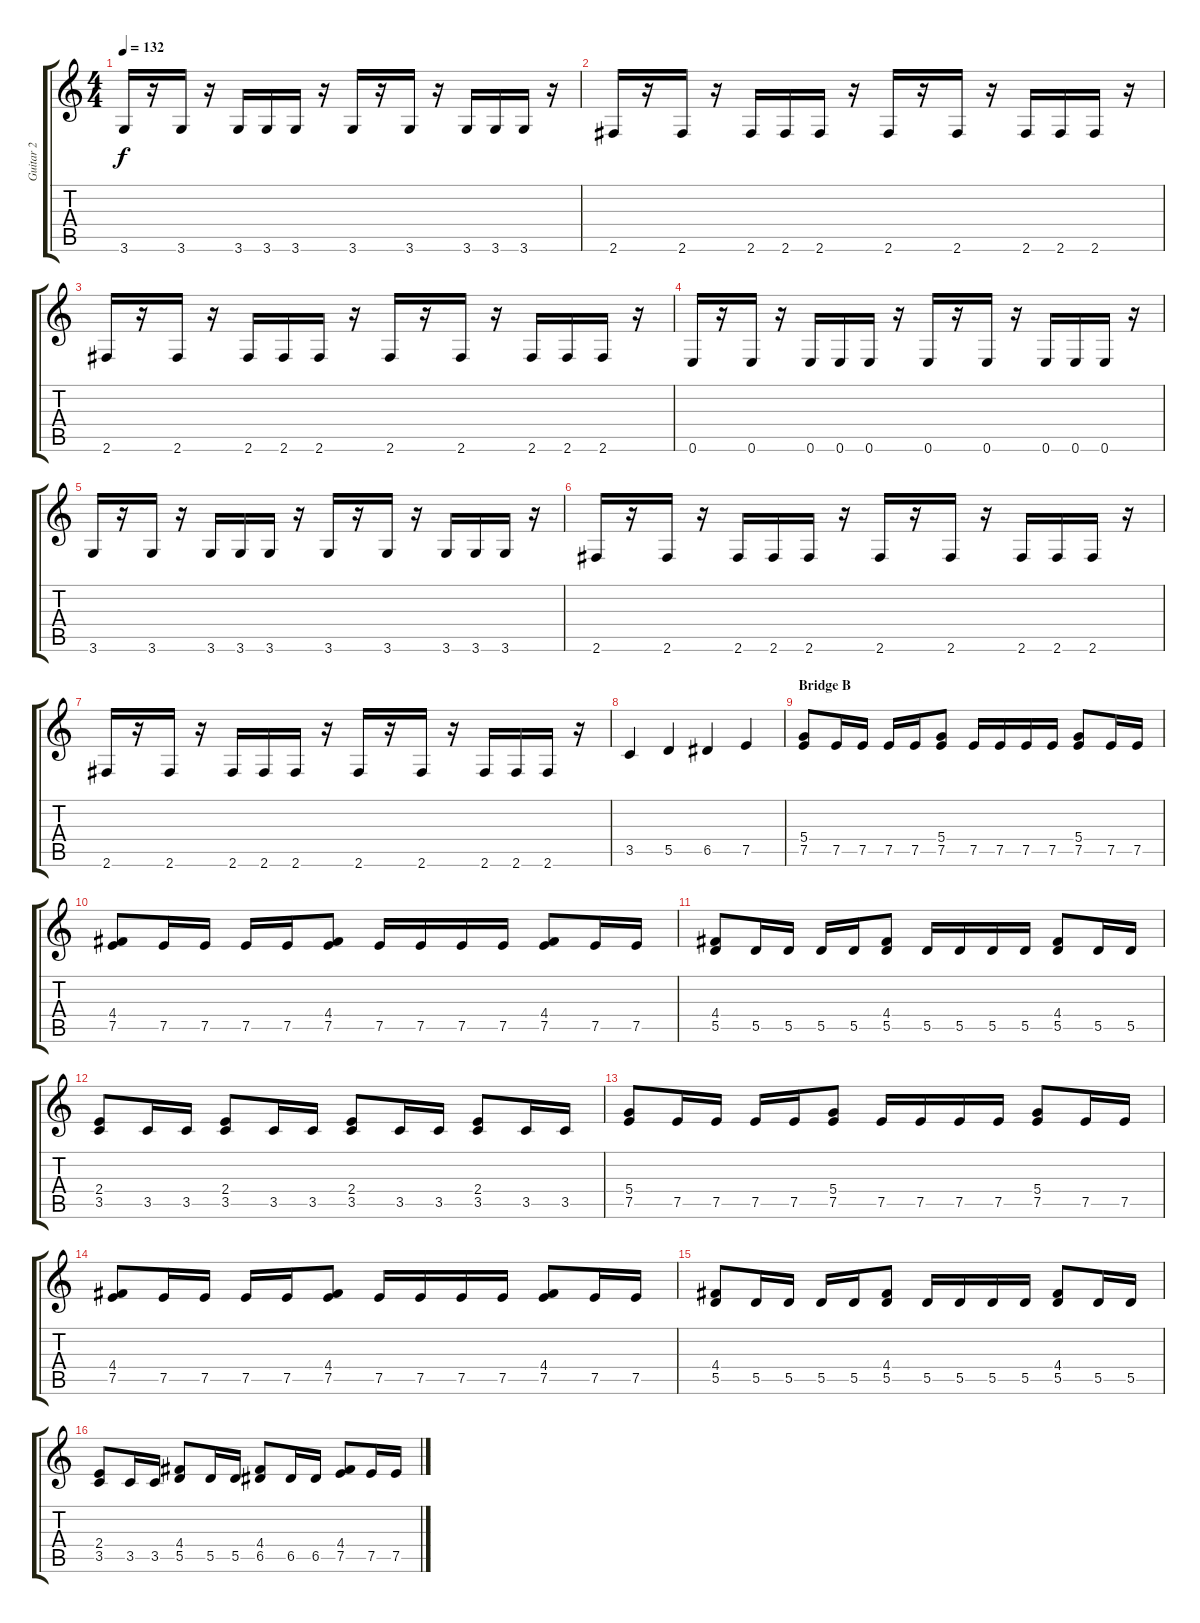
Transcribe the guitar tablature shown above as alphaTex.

\track ("Guitar 2" "Guitar 2") {instrument distortionguitar}
\staff {score tabs}
\tuning (E4 B3 G3 D3 A2 E2) {hide}
\ts (4 4)
\tempo 132
\clef g2
\ks c
3.6.16{dy f} r.16 3.6.16 r.16 3.6.16 3.6.16 3.6.16 r.16 3.6.16 r.16 3.6.16 r.16 3.6.16 3.6.16 3.6.16 r.16 |
2.6.16 r.16 2.6.16 r.16 2.6.16 2.6.16 2.6.16 r.16 2.6.16 r.16 2.6.16 r.16 2.6.16 2.6.16 2.6.16 r.16 |
2.6.16 r.16 2.6.16 r.16 2.6.16 2.6.16 2.6.16 r.16 2.6.16 r.16 2.6.16 r.16 2.6.16 2.6.16 2.6.16 r.16 |
0.6.16 r.16 0.6.16 r.16 0.6.16 0.6.16 0.6.16 r.16 0.6.16 r.16 0.6.16 r.16 0.6.16 0.6.16 0.6.16 r.16 |
3.6.16 r.16 3.6.16 r.16 3.6.16 3.6.16 3.6.16 r.16 3.6.16 r.16 3.6.16 r.16 3.6.16 3.6.16 3.6.16 r.16 |
2.6.16 r.16 2.6.16 r.16 2.6.16 2.6.16 2.6.16 r.16 2.6.16 r.16 2.6.16 r.16 2.6.16 2.6.16 2.6.16 r.16 |
2.6.16 r.16 2.6.16 r.16 2.6.16 2.6.16 2.6.16 r.16 2.6.16 r.16 2.6.16 r.16 2.6.16 2.6.16 2.6.16 r.16 |
3.5.4 5.5.4 6.5.4 7.5.4 |
\section ("" "Bridge B")
(5.4 7.5).8{volume 13} 7.5.16 7.5.16 7.5.16 7.5.16 (5.4 7.5).8 7.5.16 7.5.16 7.5.16 7.5.16 (5.4 7.5).8 7.5.16 7.5.16 |
(4.4 7.5).8 7.5.16 7.5.16 7.5.16 7.5.16 (4.4 7.5).8 7.5.16 7.5.16 7.5.16 7.5.16 (4.4 7.5).8 7.5.16 7.5.16 |
(4.4 5.5).8 5.5.16 5.5.16 5.5.16 5.5.16 (4.4 5.5).8 5.5.16 5.5.16 5.5.16 5.5.16 (4.4 5.5).8 5.5.16 5.5.16 |
(2.4 3.5).8 3.5.16 3.5.16 (2.4 3.5).8 3.5.16 3.5.16 (2.4 3.5).8 3.5.16 3.5.16 (2.4 3.5).8 3.5.16 3.5.16 |
(5.4 7.5).8 7.5.16 7.5.16 7.5.16 7.5.16 (5.4 7.5).8 7.5.16 7.5.16 7.5.16 7.5.16 (5.4 7.5).8 7.5.16 7.5.16 |
(4.4 7.5).8 7.5.16 7.5.16 7.5.16 7.5.16 (4.4 7.5).8 7.5.16 7.5.16 7.5.16 7.5.16 (4.4 7.5).8 7.5.16 7.5.16 |
(4.4 5.5).8 5.5.16 5.5.16 5.5.16 5.5.16 (4.4 5.5).8 5.5.16 5.5.16 5.5.16 5.5.16 (4.4 5.5).8 5.5.16 5.5.16 |
(2.4 3.5).8 3.5.16 3.5.16 (4.4 5.5).8 5.5.16 5.5.16 (4.4 6.5).8 6.5.16 6.5.16 (4.4 7.5).8 7.5.16 7.5.16
